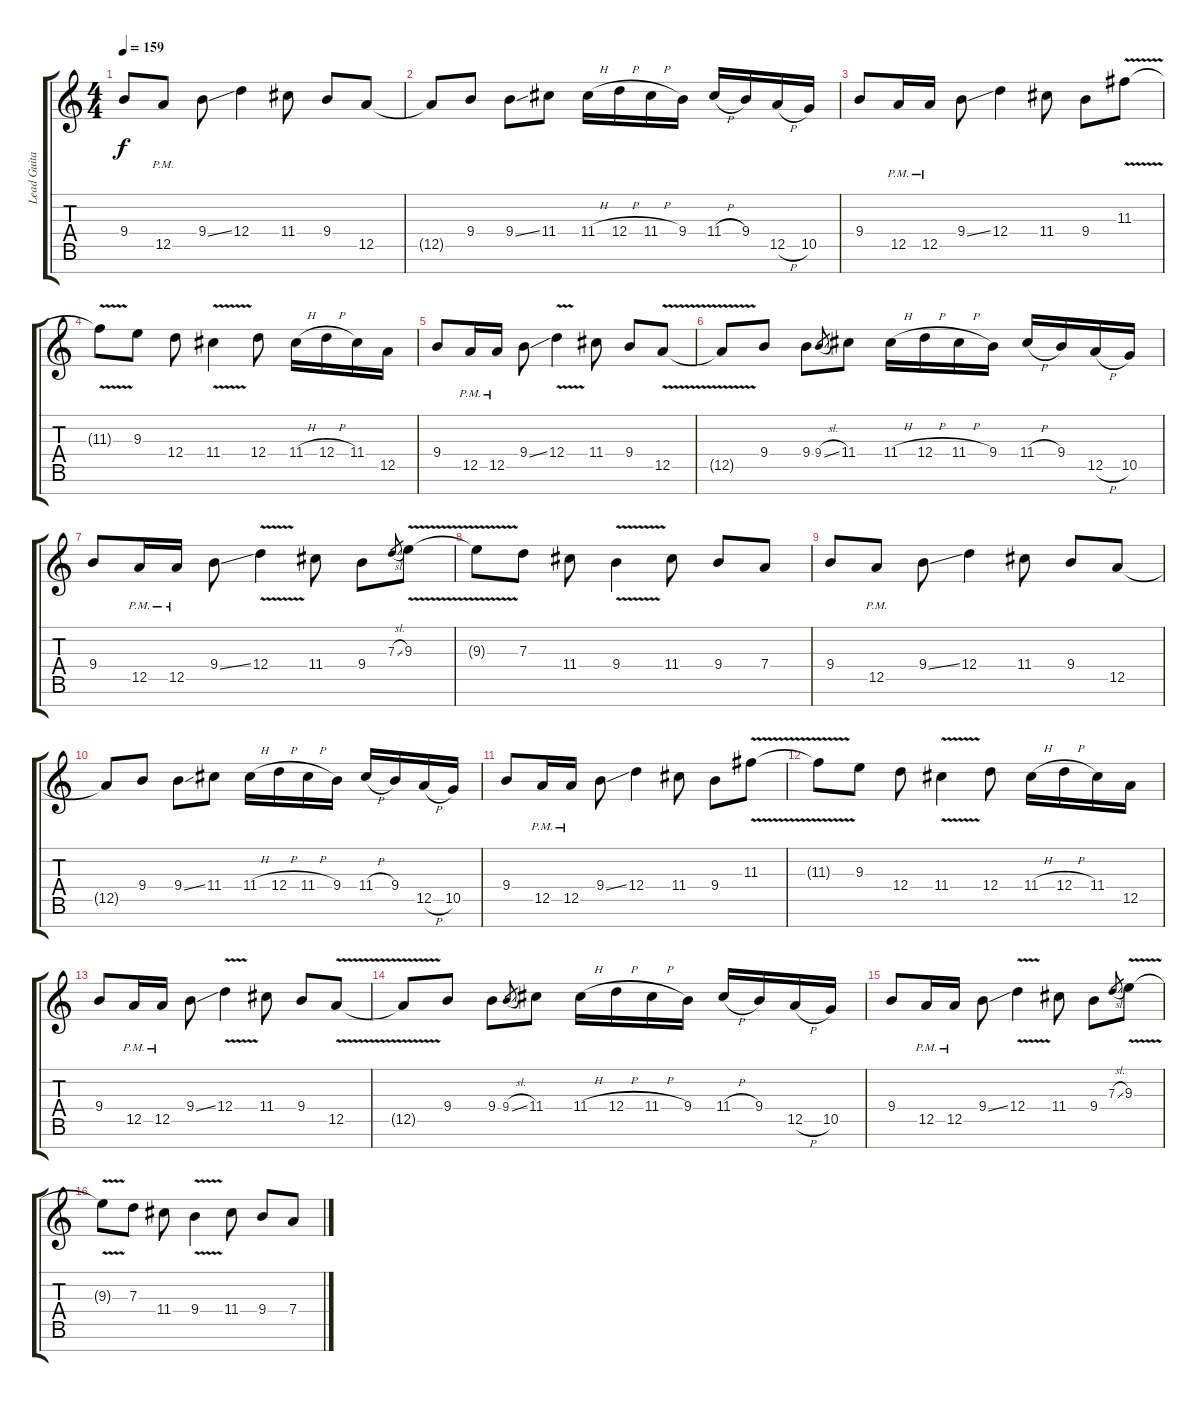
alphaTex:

\track ("Lead Guitar 1" "Lead Guita") {instrument distortionguitar}
\staff {score tabs}
\tuning (E4 B3 G3 D3 A2 E2 B1) {hide}
\ts (4 4)
\tempo 159
\clef g2
\ks c
9.4.8{dy f} 12.5{pm}.8 9.4{ss}.8 12.4.4 11.4.8 9.4.8 12.5.8 |
12.5{t}.8 9.4.8 9.4{ss}.8 11.4.8 11.4{h}.16 12.4{h}.16 11.4{h}.16 9.4.16 11.4{h}.16 9.4.16 12.5{h}.16 10.5.16 |
9.4.8 12.5{pm}.16 12.5{pm}.16 9.4{ss}.8 12.4.4 11.4.8 9.4.8 11.3{v}.8 |
11.3{v t}.8 9.3.8 12.4.8 11.4{v}.4 12.4.8 11.4{h}.16 12.4{h}.16 11.4.16 12.5.16 |
9.4.8 12.5{pm}.16 12.5{pm}.16 9.4{ss}.8 12.4{v}.4 11.4.8 9.4.8 12.5{v}.8 |
12.5{v t}.8 9.4.8 9.4.8 9.4{sl}.8{gr} 11.4.8 11.4{h}.16 12.4{h}.16 11.4{h}.16 9.4.16 11.4{h}.16 9.4.16 12.5{h}.16 10.5.16 |
9.4.8 12.5{pm}.16 12.5{pm}.16 9.4{ss}.8 12.4{v}.4 11.4.8 9.4.8 7.3{sl}.8{gr} 9.3{v}.8 |
9.3{v t}.8 7.3.8 11.4.8 9.4{v}.4 11.4.8 9.4.8 7.4.8 |
9.4.8 12.5{pm}.8 9.4{ss}.8 12.4.4 11.4.8 9.4.8 12.5.8 |
12.5{t}.8 9.4.8 9.4{ss}.8 11.4.8 11.4{h}.16 12.4{h}.16 11.4{h}.16 9.4.16 11.4{h}.16 9.4.16 12.5{h}.16 10.5.16 |
9.4.8 12.5{pm}.16 12.5{pm}.16 9.4{ss}.8 12.4.4 11.4.8 9.4.8 11.3{v}.8 |
11.3{v t}.8 9.3.8 12.4.8 11.4{v}.4 12.4.8 11.4{h}.16 12.4{h}.16 11.4.16 12.5.16 |
9.4.8 12.5{pm}.16 12.5{pm}.16 9.4{ss}.8 12.4{v}.4 11.4.8 9.4.8 12.5{v}.8 |
12.5{v t}.8 9.4.8 9.4.8 9.4{sl}.8{gr} 11.4.8 11.4{h}.16 12.4{h}.16 11.4{h}.16 9.4.16 11.4{h}.16 9.4.16 12.5{h}.16 10.5.16 |
9.4.8 12.5{pm}.16 12.5{pm}.16 9.4{ss}.8 12.4{v}.4 11.4.8 9.4.8 7.3{sl}.8{gr} 9.3{v}.8 |
9.3{v t}.8 7.3.8 11.4.8 9.4{v}.4 11.4.8 9.4.8 7.4.8
